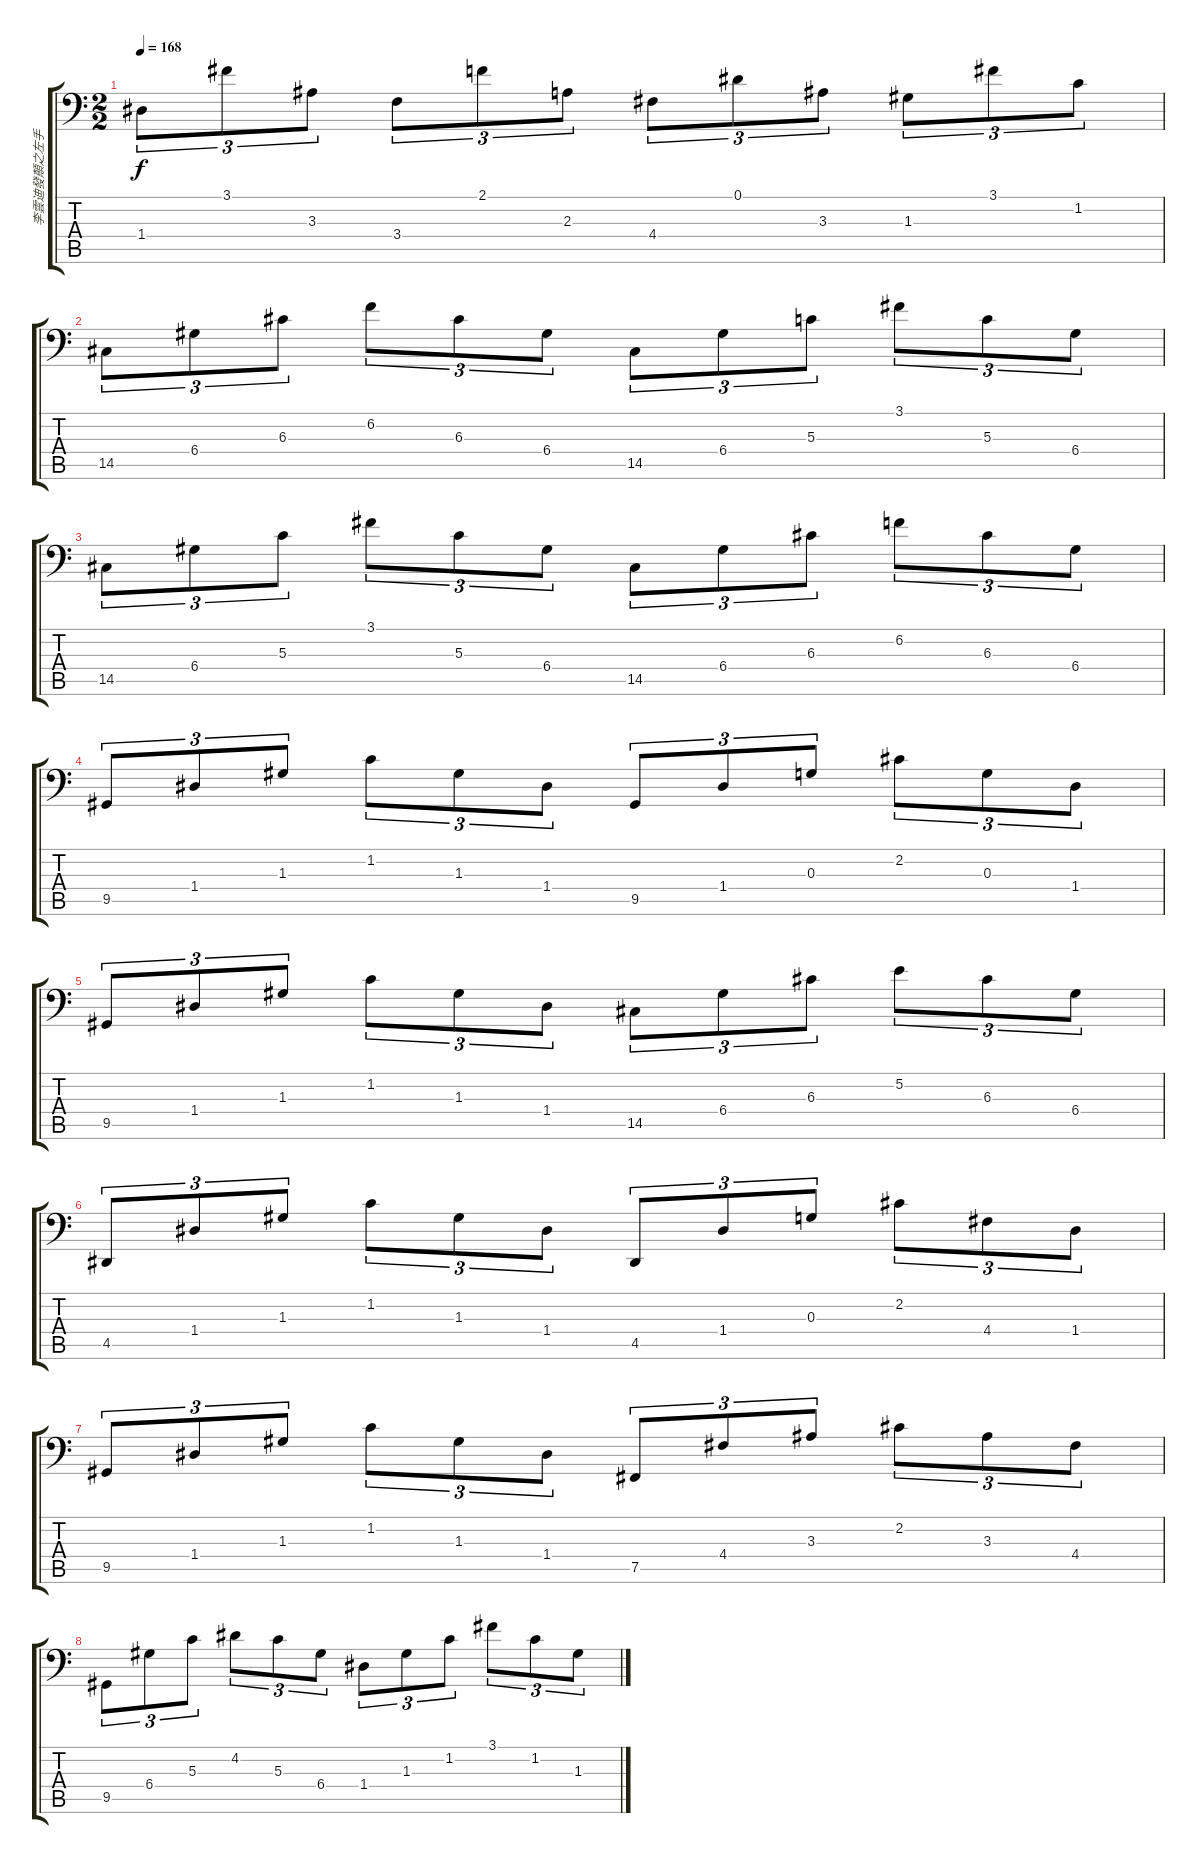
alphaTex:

\track ("李雲迪發顛之左手" "李雲迪發顛之左手") {instrument acousticgrandpiano}
\staff {score tabs}
\tuning (Eb4 B3 G3 D3 B1 E1) {hide}
\ts (2 2)
\tempo 168
\clef f4
\ks c
1.4.8{tu (3 2) dy f} 3.1.8{tu (3 2)} 3.3.8{tu (3 2)} 3.4.8{tu (3 2)} 2.1.8{tu (3 2)} 2.3.8{tu (3 2)} 4.4.8{tu (3 2)} 0.1.8{tu (3 2)} 3.3.8{tu (3 2)} 1.3.8{tu (3 2)} 3.1.8{tu (3 2)} 1.2.8{tu (3 2)} |
14.5.8{tu (3 2)} 6.4.8{tu (3 2)} 6.3.8{tu (3 2)} 6.2.8{tu (3 2)} 6.3.8{tu (3 2)} 6.4.8{tu (3 2)} 14.5.8{tu (3 2)} 6.4.8{tu (3 2)} 5.3.8{tu (3 2)} 3.1.8{tu (3 2)} 5.3.8{tu (3 2)} 6.4.8{tu (3 2)} |
14.5.8{tu (3 2)} 6.4.8{tu (3 2)} 5.3.8{tu (3 2)} 3.1.8{tu (3 2)} 5.3.8{tu (3 2)} 6.4.8{tu (3 2)} 14.5.8{tu (3 2)} 6.4.8{tu (3 2)} 6.3.8{tu (3 2)} 6.2.8{tu (3 2)} 6.3.8{tu (3 2)} 6.4.8{tu (3 2)} |
9.5.8{tu (3 2)} 1.4.8{tu (3 2)} 1.3.8{tu (3 2)} 1.2.8{tu (3 2)} 1.3.8{tu (3 2)} 1.4.8{tu (3 2)} 9.5.8{tu (3 2)} 1.4.8{tu (3 2)} 0.3.8{tu (3 2)} 2.2.8{tu (3 2)} 0.3.8{tu (3 2)} 1.4.8{tu (3 2)} |
9.5.8{tu (3 2)} 1.4.8{tu (3 2)} 1.3.8{tu (3 2)} 1.2.8{tu (3 2)} 1.3.8{tu (3 2)} 1.4.8{tu (3 2)} 14.5.8{tu (3 2)} 6.4.8{tu (3 2)} 6.3.8{tu (3 2)} 5.2.8{tu (3 2)} 6.3.8{tu (3 2)} 6.4.8{tu (3 2)} |
4.5.8{tu (3 2)} 1.4.8{tu (3 2)} 1.3.8{tu (3 2)} 1.2.8{tu (3 2)} 1.3.8{tu (3 2)} 1.4.8{tu (3 2)} 4.5.8{tu (3 2)} 1.4.8{tu (3 2)} 0.3.8{tu (3 2)} 2.2.8{tu (3 2)} 4.4.8{tu (3 2)} 1.4.8{tu (3 2)} |
9.5.8{tu (3 2)} 1.4.8{tu (3 2)} 1.3.8{tu (3 2)} 1.2.8{tu (3 2)} 1.3.8{tu (3 2)} 1.4.8{tu (3 2)} 7.5.8{tu (3 2)} 4.4.8{tu (3 2)} 3.3.8{tu (3 2)} 2.2.8{tu (3 2)} 3.3.8{tu (3 2)} 4.4.8{tu (3 2)} |
9.5.8{tu (3 2)} 6.4.8{tu (3 2)} 5.3.8{tu (3 2)} 4.2.8{tu (3 2)} 5.3.8{tu (3 2)} 6.4.8{tu (3 2)} 1.4.8{tu (3 2)} 1.3.8{tu (3 2)} 1.2.8{tu (3 2)} 3.1.8{tu (3 2)} 1.2.8{tu (3 2)} 1.3.8{tu (3 2)}
